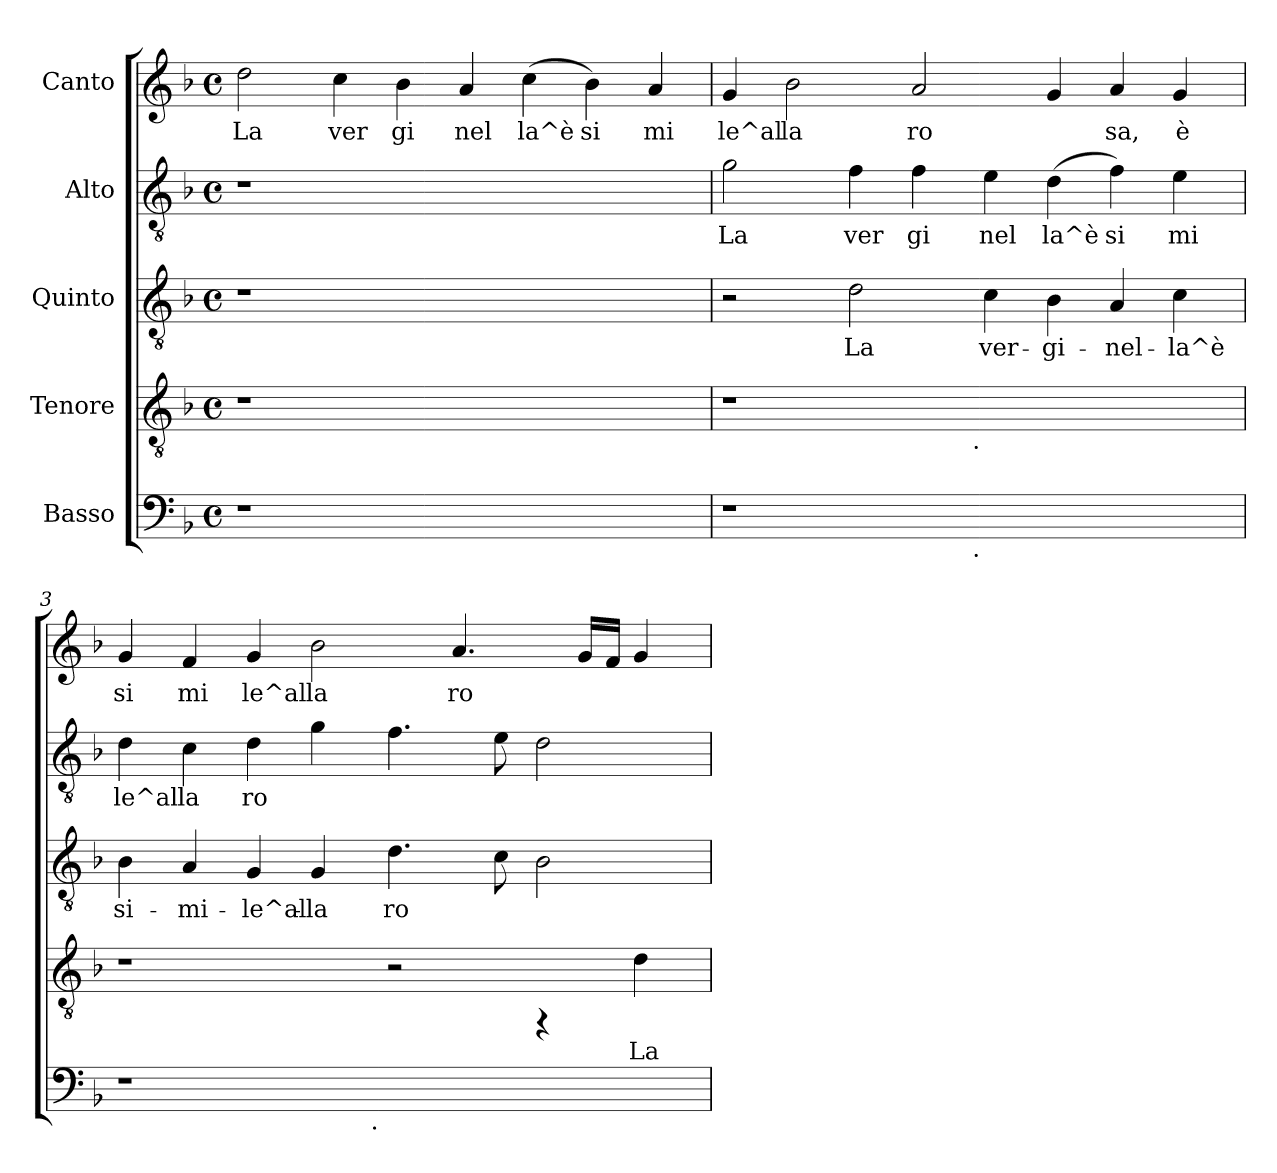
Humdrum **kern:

**kern	**kern	**text	**kern	**text	**kern	**text	**kern	**text
*part5	*part4	*part4	*part3	*part3	*part2	*part2	*part1	*part1
*staff5	*staff4	*staff4	*staff3	*staff3	*staff2	*staff2	*staff1	*staff1
*I"Basso	*I"Tenore	*	*I"Quinto	*	*I"Alto	*	*I"Canto	*
!!LO:PB:g=z
*stria5	*stria5	*	*stria5	*	*stria5	*	*stria5	*
*clefF4	*clefGv2	*	*clefGv2	*	*clefGv2	*	*clefG2	*
*k[b-]	*k[b-]	*	*k[b-]	*	*k[b-]	*	*k[b-]	*
*F:	*F:	*	*F:	*	*F:	*	*F:	*
*M4/4	*M4/4	*	*M4/4	*	*M4/4	*	*M4/4	*
*met(c)	*met(c)	*	*met(c)	*	*met(c)	*	*met(c)	*
=1	=1	=1	=1	=1	=1	=1	=1	=1
!	!	!	!	!	!	!	!	!LO:LY:b:cj
1r	1r	.	1r	.	1r	.	2dd\	La
!	!	!	!	!	!	!	!	!LO:LY:b:cj
.	.	.	.	.	.	.	4cc\	ver
!	!	!	!	!	!	!	!	!LO:LY:b:cj
.	.	.	.	.	.	.	4b-\	gi
!	!	!	!	!	!	!	!	!LO:LY:b:cj
1ryy	1ryy	.	1ryy	.	1ryy	.	4a/	nel
!	!	!	!	!	!	!	!	!LO:LY:b:cj
.	.	.	.	.	.	.	(<4cc\	la^è
!	!	!	!	!	!	!	!	!LO:LY:b:cj
.	.	.	.	.	.	.	4b-\)	si
!	!	!	!	!	!	!	!	!LO:LY:b:cj
.	.	.	.	.	.	.	4a/	mi
=2	=2	=2	=2	=2	=2	=2	=2	=2
!	!	!	!	!	!	!LO:LY:b:cj	!	!LO:LY:b:cj
*^	*^	*	*	*	*	*	*	*
1r	2ryy	1r	2ryy	.	2r	.	2g\	La	4g/	le^al
!	!	!	!	!	!	!	!	!	!	!LO:LY:b:cj
.	.	.	.	.	.	.	.	.	2b-\	la
!	!	!	!	!	!	!LO:LY:b:cj	!	!LO:LY:b:cj	!	!
.	4ryy	.	4ryy	.	2d\	La	4f\	ver	.	.
!	!	!	!	!	!	!	!	!LO:LY:b:cj	!	!LO:LY:b:cj
.	8...ryy	.	8...ryy	.	.	.	4f\	gi	2a/	ro
!	!	!	!LO:TX:b:t=.	!	!	!	!	!	!	!
!	!LO:TX:b:t=.	!	!	!	!	!	!	!	!	!
.	1ryy	.	1ryy	.	.	.	.	.	.	.
!	!	!	!	!	!	!LO:LY:b:cj	!	!LO:LY:b:cj	!	!
1ryy	.	1ryy	.	.	4c\	ver-	4e\	nel	.	.
!	!	!	!	!	!	!LO:LY:b:cj	!	!LO:LY:b:cj	!	!LO:LY:b:cj
.	.	.	.	.	4B-\	-gi-	(<4d\	la^è	4g/	.
!	!	!	!	!	!	!LO:LY:b:cj	!	!LO:LY:b:cj	!	!LO:LY:b:cj
.	.	.	.	.	4A/	-nel-	4f\)	si	4a/	sa,
!	!	!	!	!	!	!LO:LY:b:cj	!	!LO:LY:b:cj	!	!LO:LY:b:cj
.	.	.	.	.	4c\	-la^è	4e\	mi	4g/	è
.	64ryy	.	64ryy	.	.	.	.	.	.	.
=3	=3	=3	=3	=3	=3	=3	=3	=3	=3	=3
!	!	!	!	!	!	!LO:LY:b:cj	!	!LO:LY:b:cj	!	!LO:LY:b:cj
*	*	*v	*v	*	*	*	*	*	*	*
1r	2ryy	1r	.	4B-\	si-	4d\	le^al	4g/	si
!	!	!	!	!	!LO:LY:b:cj	!	!LO:LY:b:cj	!	!LO:LY:b:cj
.	.	.	.	4A/	-mi-	4c\	la	4f/	mi
!	!	!	!	!	!LO:LY:b:cj	!	!LO:LY:b:cj	!	!LO:LY:b:cj
.	4...ryy	.	.	4G/	-le^al-	4d\	ro	4g/	le^al
!	!	!	!	!	!LO:LY:b:cj	!	!LO:LY:b:cj	!	!LO:LY:b:cj
.	.	.	.	4G/	-la	4g\	.	2b-\	la
!	!LO:TX:b:t=.	!	!	!	!	!	!	!	!
.	1ryy	.	.	.	.	.	.	.	.
!	!	!	!	!	!LO:LY:b:cj	!	!LO:LY:b:cj	!	!
1ryy	.	2r	.	4.d\	ro-	4.f\	.	.	.
!	!	!	!	!	!	!	!	!	!LO:LY:b:cj
.	.	.	.	.	.	.	.	4.a/	ro
!	!	!	!	!	!LO:LY:b:cj	!	!LO:LY:b:cj	!	!
.	.	.	.	8c\	--	8e\	.	.	.
!	!	!	!	!	!LO:LY:b:cj	!	!LO:LY:b:cj	!	!
.	.	4rFF	.	2B-\	--	2d\	.	.	.
!	!	!	!	!	!	!	!	!	!LO:LY:b:cj
.	.	.	.	.	.	.	.	16g/L	.
!	!	!	!	!	!	!	!	!	!LO:LY:b:cj
.	.	.	.	.	.	.	.	16f/J	.
!	!	!	!LO:LY:b:cj	!	!	!	!	!	!LO:LY:b:cj
.	.	4d\	La	.	.	.	.	4g/	.
.	32ryy	.	.	.	.	.	.	.	.
*v	*v	*	*	*	*	*	*	*	*
=	=	=	=	=	=	=	=	=
*-	*-	*-	*-	*-	*-	*-	*-	*-
